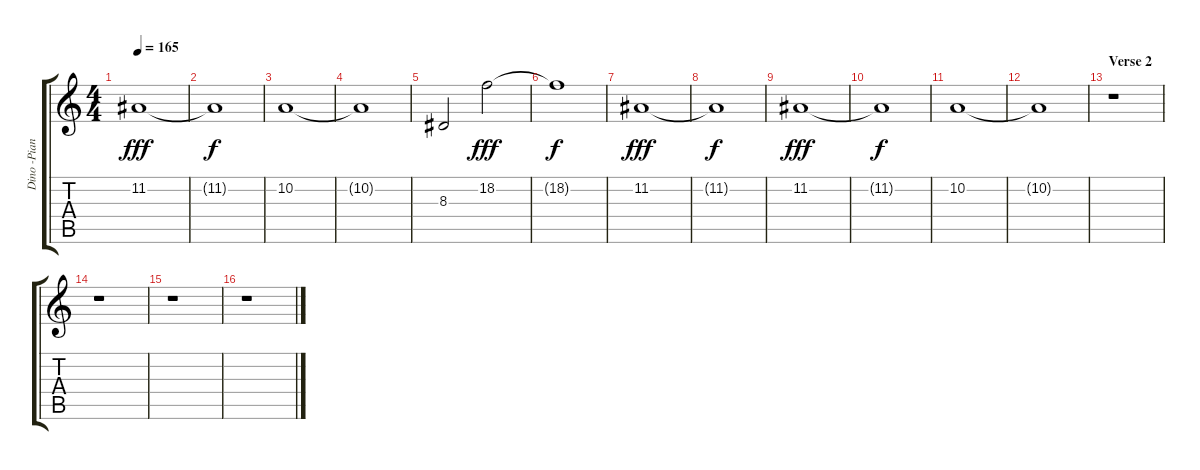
\track ("Dino -Piano" "Dino -Pian") {instrument acousticgrandpiano}
\staff {score tabs}
\tuning (E4 B3 G3 D3 A2 E2) {hide}
\ts (4 4)
\tempo 165
\clef g2
\ks c
11.2.1{dy fff} |
11.2{t}.1{dy f} |
10.2.1 |
10.2{t}.1 |
8.3.2 18.2.2{dy fff} |
18.2{t}.1{dy f} |
11.2.1{dy fff} |
11.2{t}.1{dy f} |
11.2.1{dy fff} |
11.2{t}.1{dy f} |
10.2.1 |
10.2{t}.1 |
\section ("" "Verse 2")
r.1 |
r.1 |
r.1 |
r.1
